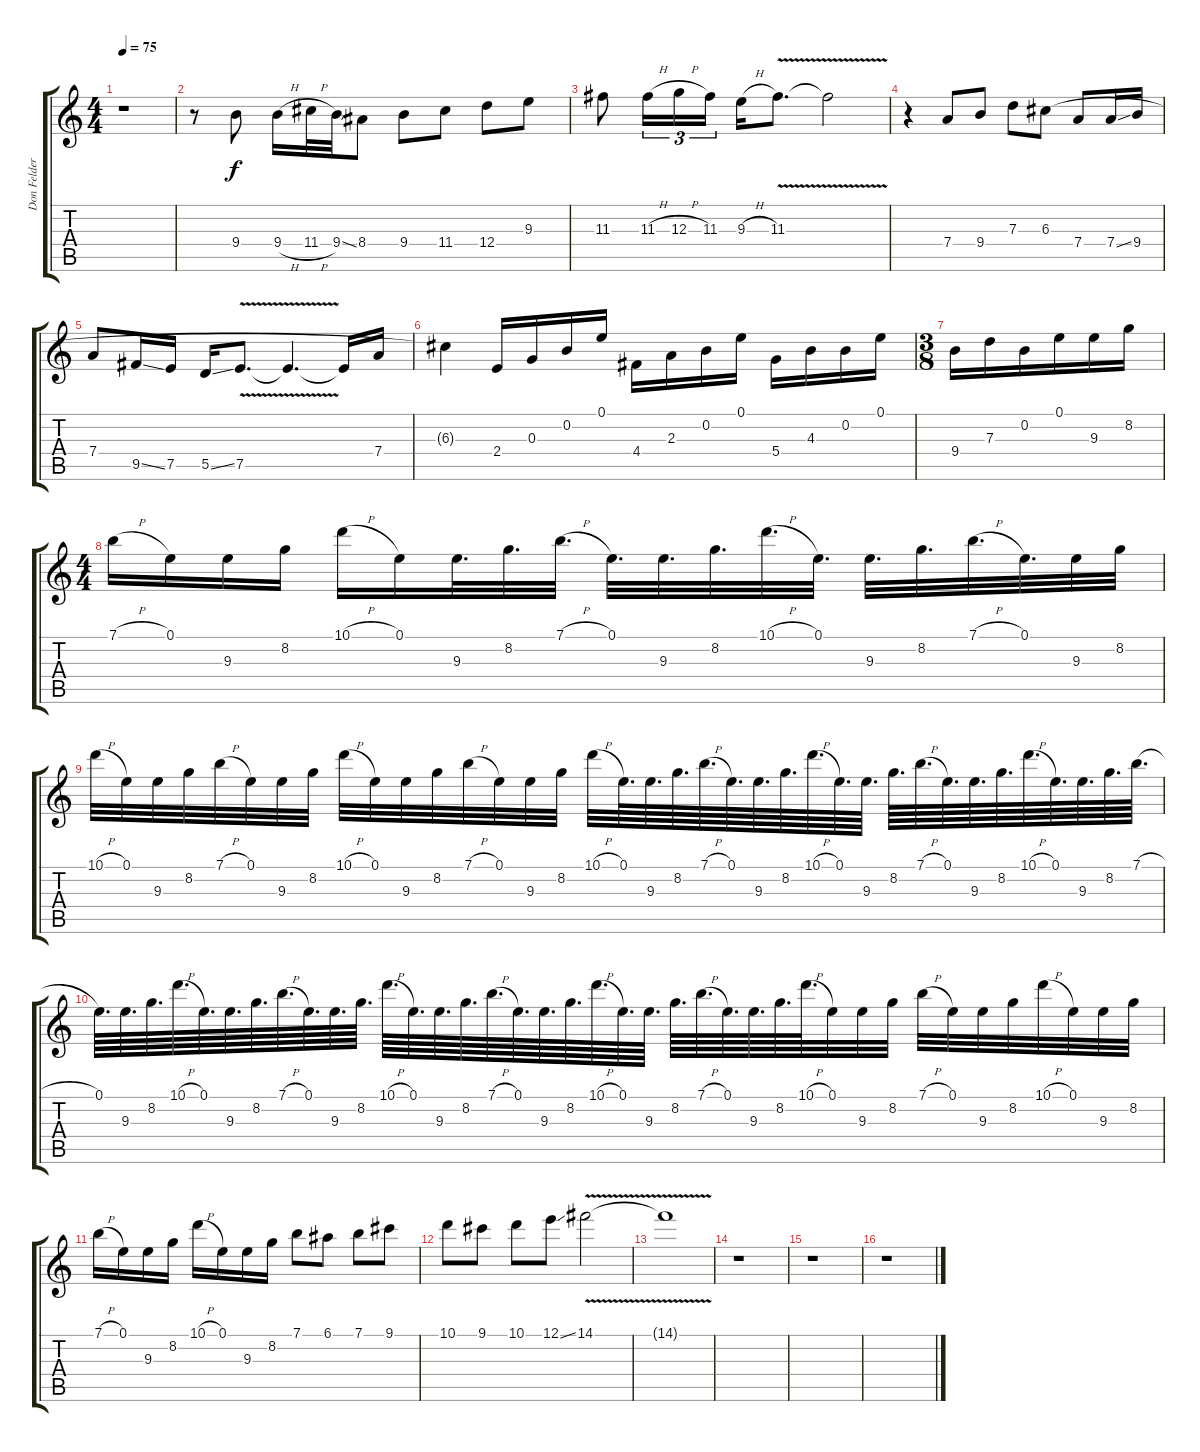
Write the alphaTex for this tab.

\track ("Don Felder" "Don Felder") {instrument acousticguitarnylon}
\staff {score tabs}
\tuning (E4 B3 G3 D3 A2 E2) {hide}
\ts (4 4)
\tempo 75
\clef g2
\ks c
r.1{dy f instrument acousticguitarnylon} |
r.8 9.4.8 9.4{h}.16 11.4{h}.32 9.4{ss}.32 8.4.8 9.4.8 11.4.8 12.4.8 9.3.8 |
11.3.8 11.3{h}.16{tu (3 2)} 12.3{h}.16{tu (3 2)} 11.3.16{tu (3 2)} 9.3{h}.16 11.3{v}.8{d} 11.3{t}.2 |
r.4 7.4.8 9.4.8 7.3.8 6.3.8 7.4.8 7.4{ss}.16 9.4.16 |
7.4.8 9.5{ss}.16 7.5.16 5.5{ss}.16 7.5{v}.8{d} 7.5{t}.4{d} 7.5{t}.16 7.4.16 |
6.3{t}.4 2.4.16 0.3.16 0.2.16 0.1.16 4.4.16 2.3.16 0.2.16 0.1.16 5.4.16 4.3.16 0.2.16 0.1.16 |
\ts (3 8)
9.4.16 7.3.16 0.2.16 0.1.16 9.3.16 8.2.16 |
\ts (4 4)
7.1{h}.16 0.1.16 9.3.16 8.2.16 10.1{h}.16 0.1.16 9.3.32{d} 8.2.32{d} 7.1{h}.32{d} 0.1.32{d} 9.3.32{d} 8.2.32{d} 10.1{h}.32{d} 0.1.32{d} 9.3.32{d} 8.2.32{d} 7.1{h}.32{d} 0.1.32{d} 9.3.32 8.2.32 |
10.1{h}.32 0.1.32 9.3.32 8.2.32 7.1{h}.32 0.1.32 9.3.32 8.2.32 10.1{h}.32 0.1.32 9.3.32 8.2.32 7.1{h}.32 0.1.32 9.3.32 8.2.32 10.1{h}.32 0.1.64{d} 9.3.64{d} 8.2.64{d} 7.1{h}.64{d} 0.1.64{d} 9.3.64{d} 8.2.64{d} 10.1{h}.64{d} 0.1.64{d} 9.3.64{d} 8.2.64{d} 7.1{h}.64{d} 0.1.64{d} 9.3.64{d} 8.2.64{d} 10.1{h}.64{d} 0.1.64{d} 9.3.64{d} 8.2.64{d} 7.1{h}.64{d} |
0.1.64{d} 9.3.64{d} 8.2.64{d} 10.1{h}.64{d} 0.1.64{d} 9.3.64{d} 8.2.64{d} 7.1{h}.64{d} 0.1.64{d} 9.3.64{d} 8.2.64{d} 10.1{h}.64{d} 0.1.64{d} 9.3.64{d} 8.2.64{d} 7.1{h}.64{d} 0.1.64{d} 9.3.64{d} 8.2.64{d} 10.1{h}.64{d} 0.1.64{d} 9.3.64{d} 8.2.64{d} 7.1{h}.64{d} 0.1.64{d} 9.3.64{d} 8.2.64{d} 10.1{h}.64{d} 0.1.32 9.3.32 8.2.32 7.1{h}.32 0.1.32 9.3.32 8.2.32 10.1{h}.32 0.1.32 9.3.32 8.2.32 |
7.1{h}.16 0.1.16 9.3.16 8.2.16 10.1{h}.16 0.1.16 9.3.16 8.2.16 7.1.8 6.1.8 7.1.8 9.1.8 |
10.1.8 9.1.8 10.1.8 12.1{ss}.8 14.1{v}.2 |
14.1{t}.1 |
r.1 |
r.1 |
r.1
